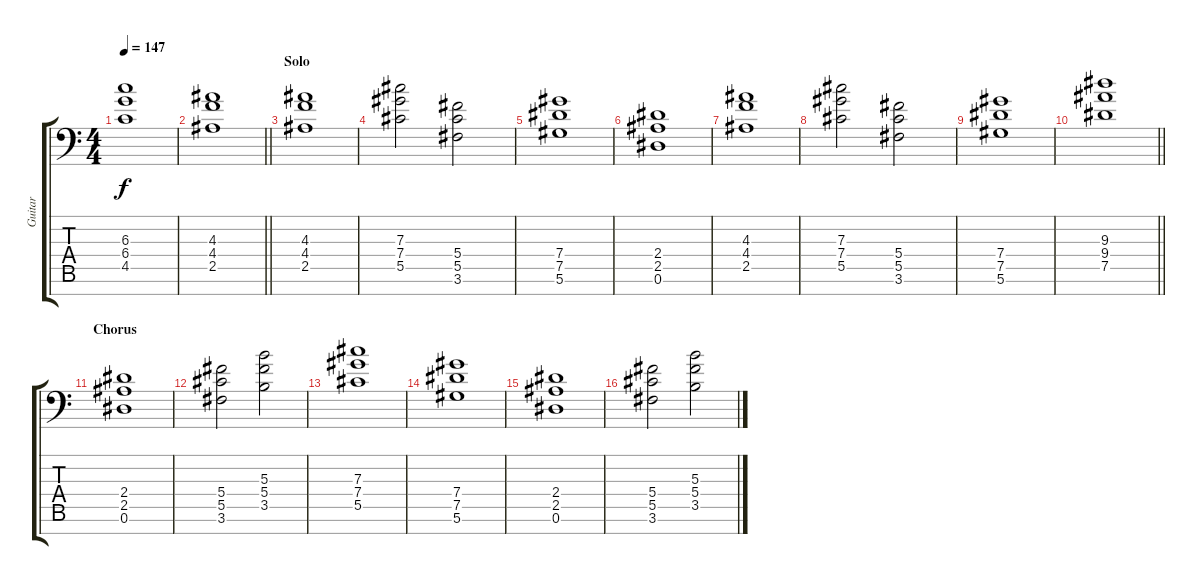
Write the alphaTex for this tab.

\track ("Guitar " "Guitar ") {instrument distortionguitar}
\staff {score tabs}
\tuning (Eb4 Bb3 Gb3 Db3 Ab2 Eb2 Bb1) {hide}
\ts (4 4)
\tempo 147
\clef f4
\ks c
(6.3 6.4 4.5).1{dy f} |
\barLineRight lightlight
(4.3 4.4 2.5).1 |
\section ("" "Solo")
(4.3 4.4 2.5).1 |
(7.3 7.4 5.5).2 (5.4 5.5 3.6).2 |
(7.4 7.5 5.6).1 |
(2.4 2.5 0.6).1 |
(4.3 4.4 2.5).1 |
(7.3 7.4 5.5).2 (5.4 5.5 3.6).2 |
(7.4 7.5 5.6).1 |
\barLineRight lightlight
(9.3 9.4 7.5).1 |
\section ("" "Chorus")
(2.4 2.5 0.6).1 |
(5.4 5.5 3.6).2 (5.3 5.4 3.5).2 |
(7.3 7.4 5.5).1 |
(7.4 7.5 5.6).1 |
(2.4 2.5 0.6).1 |
(5.4 5.5 3.6).2 (5.3 5.4 3.5).2
